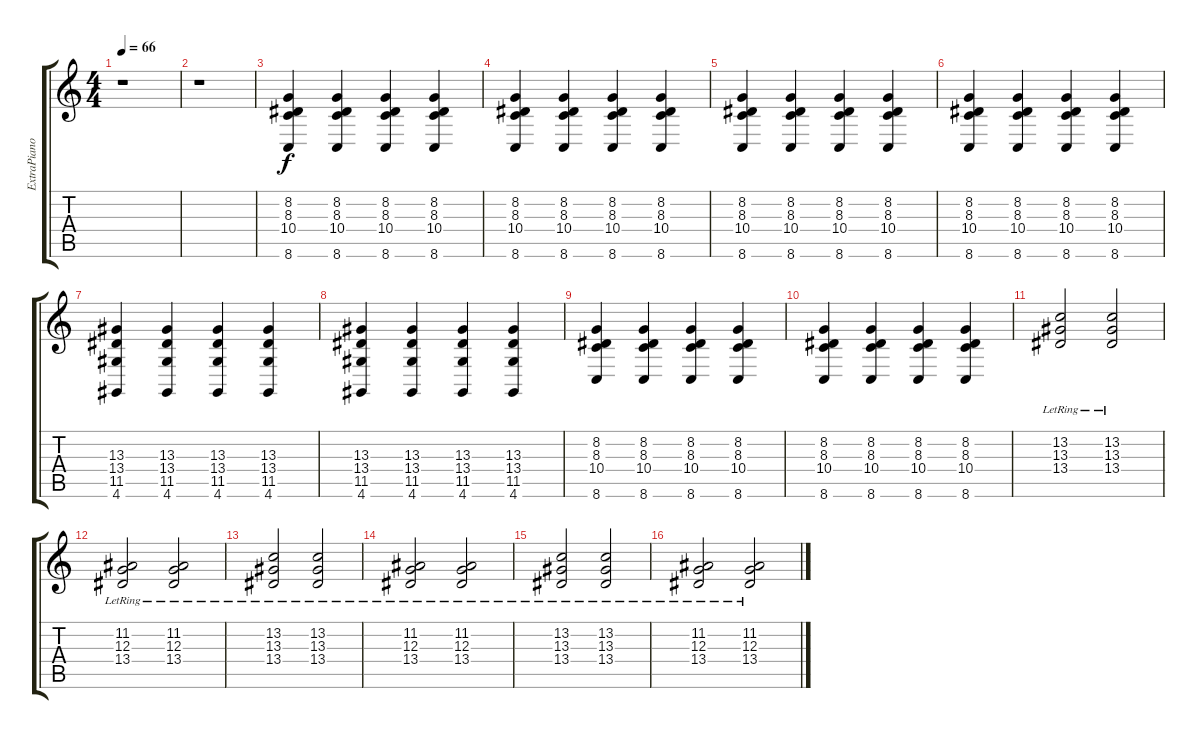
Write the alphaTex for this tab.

\track ("ExtraPiano" "ExtraPiano") {instrument acousticgrandpiano}
\staff {score tabs}
\tuning (E4 B3 G3 D3 A2 E2) {hide}
\ts (4 4)
\tempo 66
\clef g2
\ks c
r.1{dy f} |
r.1 |
(8.2 8.3 10.4 8.6).4 (8.2 8.3 10.4 8.6).4 (8.2 8.3 10.4 8.6).4 (8.2 8.3 10.4 8.6).4 |
(8.2 8.3 10.4 8.6).4 (8.2 8.3 10.4 8.6).4 (8.2 8.3 10.4 8.6).4 (8.2 8.3 10.4 8.6).4 |
(8.2 8.3 10.4 8.6).4 (8.2 8.3 10.4 8.6).4 (8.2 8.3 10.4 8.6).4 (8.2 8.3 10.4 8.6).4 |
(8.2 8.3 10.4 8.6).4 (8.2 8.3 10.4 8.6).4 (8.2 8.3 10.4 8.6).4 (8.2 8.3 10.4 8.6).4 |
(13.3 13.4 11.5 4.6).4 (13.3 13.4 11.5 4.6).4 (13.3 13.4 11.5 4.6).4 (13.3 13.4 11.5 4.6).4 |
(13.3 13.4 11.5 4.6).4 (13.3 13.4 11.5 4.6).4 (13.3 13.4 11.5 4.6).4 (13.3 13.4 11.5 4.6).4 |
(8.2 8.3 10.4 8.6).4 (8.2 8.3 10.4 8.6).4 (8.2 8.3 10.4 8.6).4 (8.2 8.3 10.4 8.6).4 |
(8.2 8.3 10.4 8.6).4 (8.2 8.3 10.4 8.6).4 (8.2 8.3 10.4 8.6).4 (8.2 8.3 10.4 8.6).4 |
(13.2{lr} 13.3{lr} 13.4{lr}).2 (13.2{lr} 13.3{lr} 13.4{lr}).2 |
(11.2{lr} 12.3{lr} 13.4{lr}).2 (11.2{lr} 12.3{lr} 13.4).2 |
(13.2{lr} 13.3{lr} 13.4{lr}).2 (13.2{lr} 13.3{lr} 13.4{lr}).2 |
(11.2{lr} 12.3{lr} 13.4{lr}).2 (11.2{lr} 12.3{lr} 13.4).2 |
(13.2{lr} 13.3{lr} 13.4{lr}).2 (13.2{lr} 13.3{lr} 13.4{lr}).2 |
(11.2{lr} 12.3{lr} 13.4{lr}).2 (11.2{lr} 12.3{lr} 13.4).2
